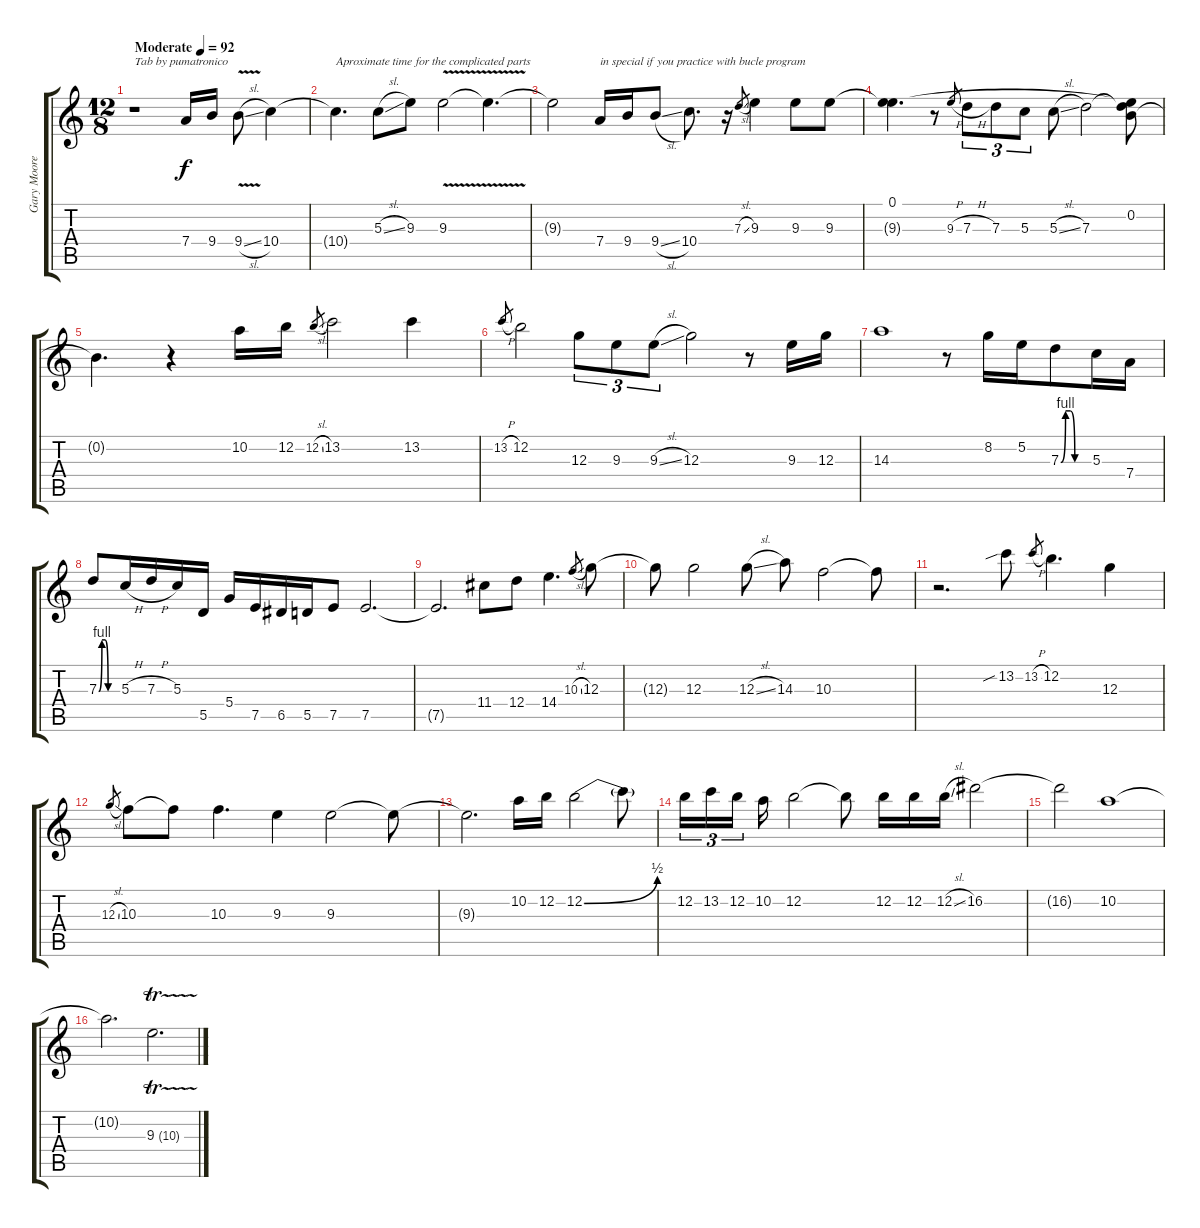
\track ("Gary Moore" "Gary Moore") {instrument distortionguitar}
\staff {score tabs}
\tuning (E4 B3 G3 D3 A2 E2) {hide}
\ts (12 8)
\tempo (92 "Moderate")
\clef g2
\ks c
r.1{txt "Tab by pumatronico" dy f instrument distortionguitar} 7.4.16 9.4.16 9.4{v sl}.8 10.4.4 |
10.4{t}.4{d txt "Aproximate time for the complicated parts"} 5.3{sl}.8 9.3.8 9.3{v}.2 9.3{t}.4{d} |
9.3{t}.2 7.4.16{txt "in special if you practice with bucle program"} 9.4.16 9.4{sl}.8 10.4.8{d} r.16 7.3{sl}.8{gr} 9.3.4 9.3.8 9.3.8 |
(0.1 9.3{t}).4{d} r.8 9.3{h}.8{gr} 7.3{h}.8{tu (3 2)} 7.3.8{tu (3 2)} 5.3.8{tu (3 2)} 5.3{sl}.8 7.3.2 (0.1{t} 0.2 7.3{t}).8 |
0.2{t}.4{d} r.4 10.2.16 12.2.16 12.2{sl}.8{gr} 13.2.2 13.2.4 |
13.2{h}.8{gr} 12.2.2 12.3.8{tu (3 2)} 9.3.8{tu (3 2)} 9.3{sl}.8{tu (3 2)} 12.3.2 r.8 9.3.16 12.3.16 |
14.3.1 r.8 8.2.16 5.2.16 7.3{be (custom 0 0 10 4 20 4 30 0 60 0)}.8 5.3.16 7.4.16 |
7.3{be (custom 0 0 10 4 20 4 30 0 60 0)}.8 5.3{h}.16 7.3{h}.16 5.3.16 5.5.16 5.4.16 7.5.16 6.5.16 5.5.16 7.5.8 7.5.2{d} |
7.5{t}.2{d} 11.4.8 12.4.8 14.4.4{d} 10.3{sl}.8{gr} 12.3.8 |
12.3{t}.8 12.3.2 12.3{sl}.8 14.3.8 10.3.2 10.3{t}.8 |
r.2{d} 13.2{sib}.8 13.2{h}.8{gr} 12.2.4{d} 12.3.4 |
12.3{sl}.8{gr} 10.3.8 10.3{t}.8 10.3.4{d} 9.3.4 9.3.2 9.3{t}.8 |
9.3{t}.2{d} 10.2.16 12.2.16 12.2{be (bend 0 0 60 2)}.2 12.2{t}.8 |
12.2.16{tu (3 2)} 13.2.16{tu (3 2)} 12.2.16{tu (3 2) beam splitsecondary} 10.2.16 12.2.2 12.2{t}.8 12.2.16 12.2.16 12.2{sl}.16 16.2.2 |
16.2{t}.2 10.2.1 |
10.2{t}.2{d} 9.3{tr (10 32)}.2{d}
